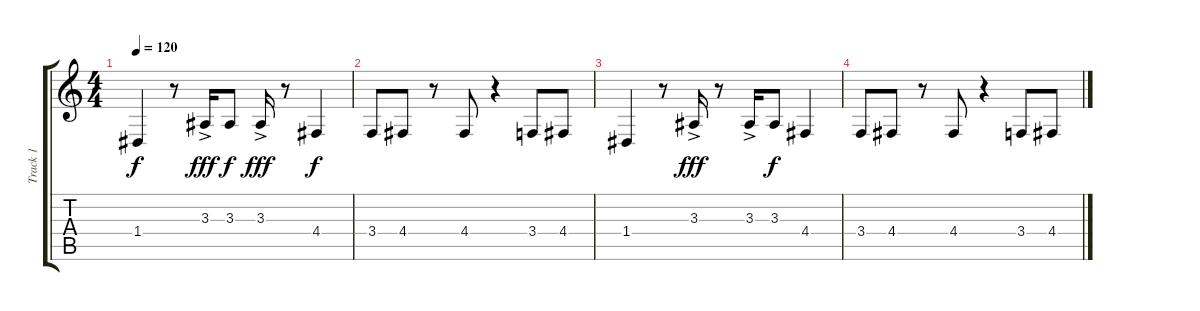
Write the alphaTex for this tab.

\track ("Track 1" "Track 1") {instrument electricgrandpiano}
\staff {score tabs}
\tuning (E4 B3 G3 D3 A2 E2) {hide}
\ts (4 4)
\tempo 120
\clef g2
\ks c
1.4.4{dy f} r.8 3.3{ac}.16{dy fff} 3.3.8{dy f} 3.3{ac}.16{dy fff} r.8 4.4.4{dy f} |
3.4.8 4.4.8 r.8 4.4.8 r.4 3.4.8 4.4.8 |
1.4.4 r.8 3.3{ac}.16{dy fff} r.8 3.3{ac}.16 3.3.8{dy f} 4.4.4 |
3.4.8 4.4.8 r.8 4.4.8 r.4 3.4.8 4.4.8
